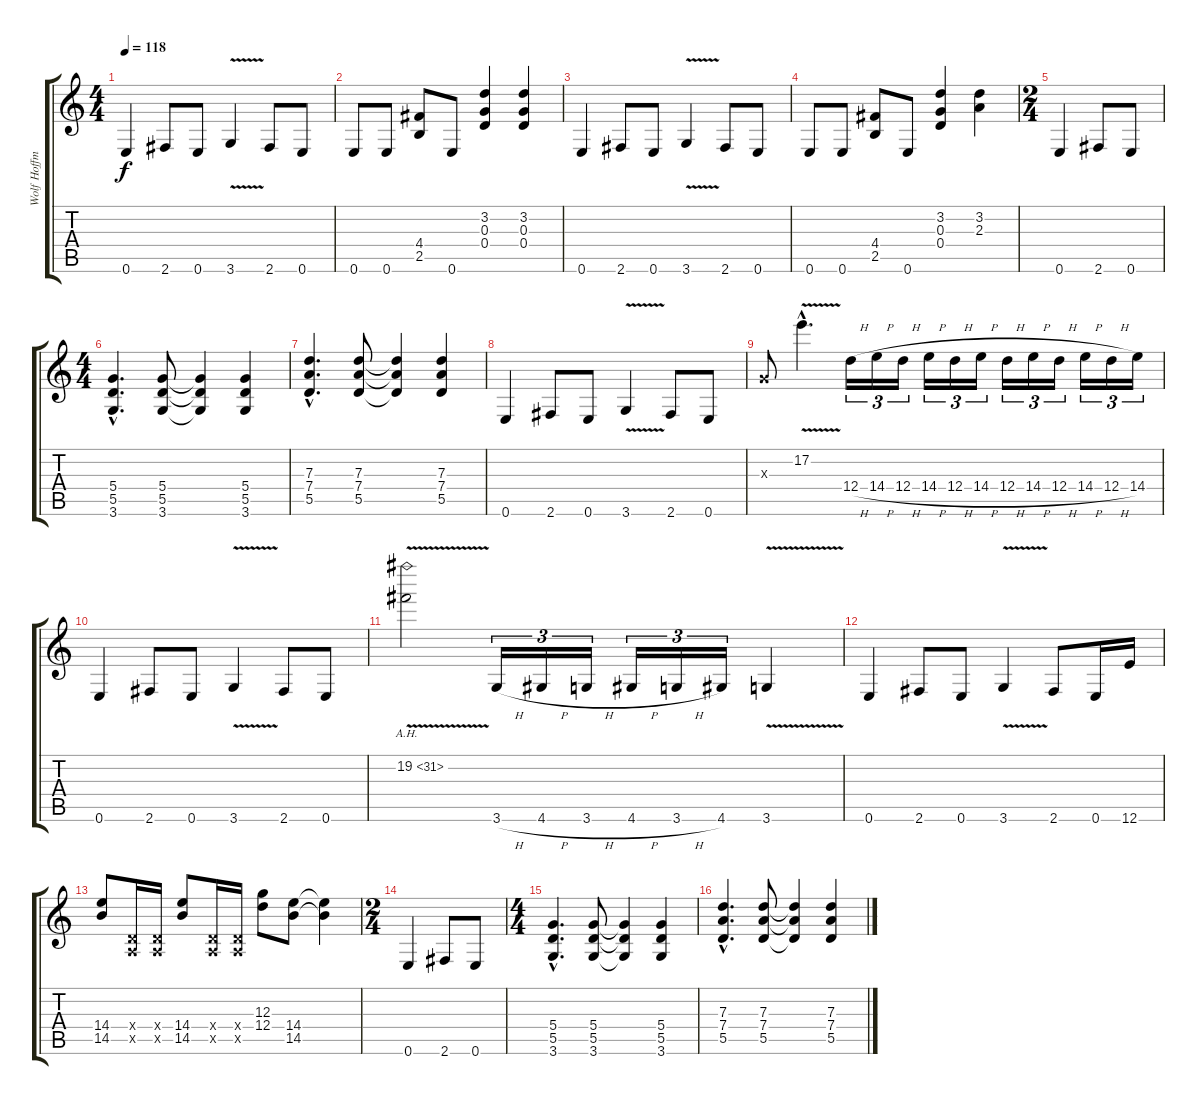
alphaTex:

\track ("Wolf Hoffmann" "Wolf Hoffm") {instrument overdrivenguitar}
\staff {score tabs}
\tuning (E4 B3 G3 D3 A2 E2) {hide}
\ts (4 4)
\tempo 118
\clef g2
\ks c
0.6.4{dy f} 2.6.8 0.6.8 3.6{v}.4 2.6.8 0.6.8 |
0.6.8 0.6.8 (4.4 2.5).8 0.6.8 (3.2 0.3 0.4).4 (3.2 0.3 0.4).4 |
0.6.4 2.6.8 0.6.8 3.6{v}.4 2.6.8 0.6.8 |
0.6.8 0.6.8 (4.4 2.5).8 0.6.8 (3.2 0.3 0.4).4 (3.2 2.3).4 |
\ts (2 4)
0.6.4 2.6.8 0.6.8 |
\ts (4 4)
(5.4{hac} 5.5{hac} 3.6{hac}).4{d} (5.4 5.5 3.6).8 (5.4{t} 5.5{t} 3.6{t}).4 (5.4 5.5 3.6).4 |
(7.3{hac} 7.4{hac} 5.5{hac}).4{d} (7.3 7.4 5.5).8 (7.3{t} 7.4{t} 5.5{t}).4 (7.3 7.4 5.5).4 |
0.6.4 2.6.8 0.6.8 3.6{v}.4 2.6.8 0.6.8 |
0.3{x}.8 17.2{v hac}.4{d} 12.4{h}.16{tu (3 2)} 14.4{h}.16{tu (3 2)} 12.4{h}.16{tu (3 2)} 14.4{h}.16{tu (3 2)} 12.4{h}.16{tu (3 2)} 14.4{h}.16{tu (3 2)} 12.4{h}.16{tu (3 2)} 14.4{h}.16{tu (3 2)} 12.4{h}.16{tu (3 2)} 14.4{h}.16{tu (3 2)} 12.4{h}.16{tu (3 2)} 14.4.16{tu (3 2)} |
0.6.4 2.6.8 0.6.8 3.6{v}.4 2.6.8 0.6.8 |
19.2{ah 12 v}.2 3.6{h}.16{tu (3 2)} 4.6{h}.16{tu (3 2)} 3.6{h}.16{tu (3 2)} 4.6{h}.16{tu (3 2)} 3.6{h}.16{tu (3 2)} 4.6.16{tu (3 2)} 3.6{v}.4 |
0.6.4 2.6.8 0.6.8 3.6{v}.4 2.6.8 0.6.16 12.6.16 |
(14.4 14.5).8 (0.4{x} 0.5{x}).16 (0.4{x} 0.5{x}).16 (14.4 14.5).8 (0.4{x} 0.5{x}).16 (0.4{x} 0.5{x}).16 (12.3 12.4).8 (14.4 14.5).8 (14.4{t} 14.5{t}).4 |
\ts (2 4)
0.6.4 2.6.8 0.6.8 |
\ts (4 4)
(5.4{hac} 5.5{hac} 3.6{hac}).4{d} (5.4 5.5 3.6).8 (5.4{t} 5.5{t} 3.6{t}).4 (5.4 5.5 3.6).4 |
(7.3{hac} 7.4{hac} 5.5{hac}).4{d} (7.3 7.4 5.5).8 (7.3{t} 7.4{t} 5.5{t}).4 (7.3 7.4 5.5).4
